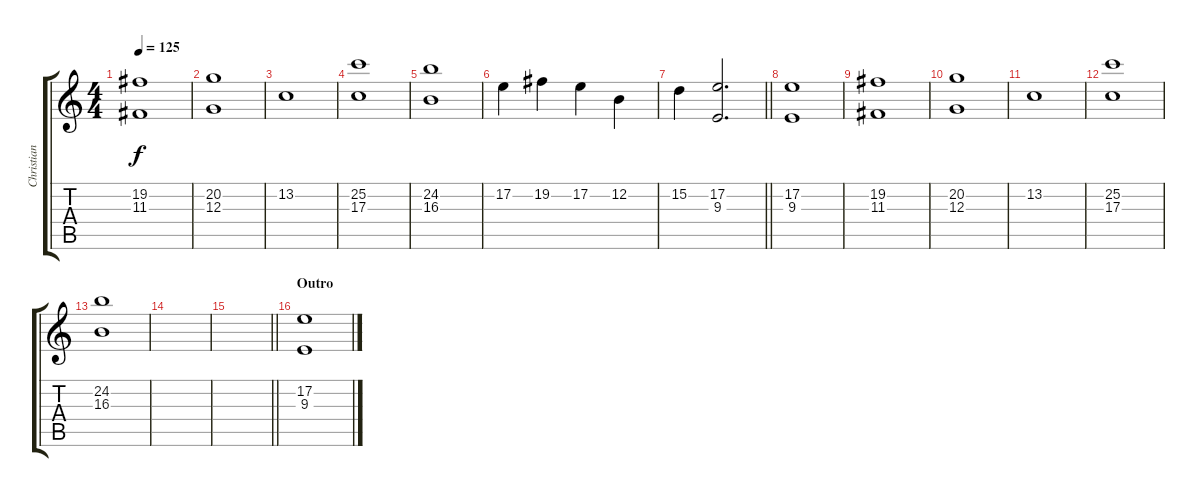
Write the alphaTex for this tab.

\track ("Christian L. (Keyboard)" "Christian ") {instrument stringensemble1}
\staff {score tabs}
\tuning (E4 B3 G3 D3 A2 E2) {hide}
\ts (4 4)
\tempo 125
\clef g2
\ks c
(19.2 11.3).1{dy f} |
(20.2 12.3).1 |
13.2.1 |
(25.2 17.3).1 |
(24.2 16.3).1 |
17.2.4 19.2.4 17.2.4 12.2.4 |
\barLineRight lightlight
15.2.4 (17.2 9.3).2{d} |
(17.2 9.3).1 |
(19.2 11.3).1 |
(20.2 12.3).1 |
13.2.1 |
(25.2 17.3).1 |
(24.2 16.3).1 |
|
\barLineRight lightlight
|
\section ("" "Outro")
(17.2 9.3).1
